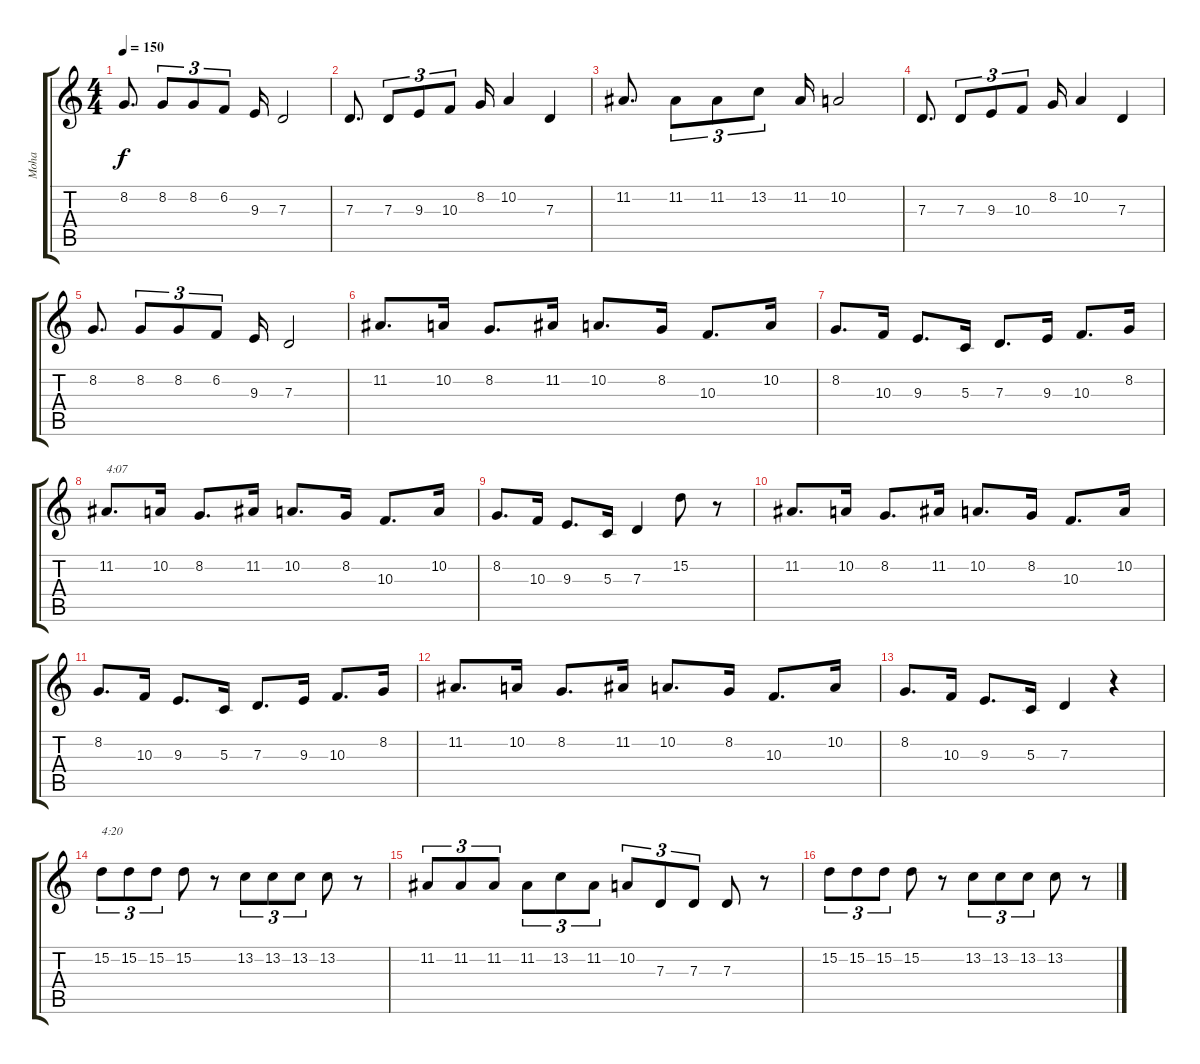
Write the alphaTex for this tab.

\track ("Moha" "Moha") {instrument violin}
\staff {score tabs}
\tuning (E4 B3 G3 D3 A2 E2) {hide}
\ts (4 4)
\tempo 150
\clef g2
\ks c
8.2.8{d dy f} 8.2.8{tu (3 2)} 8.2.8{tu (3 2)} 6.2.8{tu (3 2)} 9.3.16 7.3.2 |
7.3.8{d} 7.3.8{tu (3 2)} 9.3.8{tu (3 2)} 10.3.8{tu (3 2)} 8.2.16 10.2.4 7.3.4 |
11.2.8{d} 11.2.8{tu (3 2)} 11.2.8{tu (3 2)} 13.2.8{tu (3 2)} 11.2.16 10.2.2 |
7.3.8{d} 7.3.8{tu (3 2)} 9.3.8{tu (3 2)} 10.3.8{tu (3 2)} 8.2.16 10.2.4 7.3.4 |
8.2.8{d} 8.2.8{tu (3 2)} 8.2.8{tu (3 2)} 6.2.8{tu (3 2)} 9.3.16 7.3.2 |
11.2.8{d} 10.2.16 8.2.8{d} 11.2.16 10.2.8{d} 8.2.16 10.3.8{d} 10.2.16 |
8.2.8{d} 10.3.16 9.3.8{d} 5.3.16 7.3.8{d} 9.3.16 10.3.8{d} 8.2.16 |
11.2.8{d txt "4:07"} 10.2.16 8.2.8{d} 11.2.16 10.2.8{d} 8.2.16 10.3.8{d} 10.2.16 |
8.2.8{d} 10.3.16 9.3.8{d} 5.3.16 7.3.4 15.2.8 r.8 |
11.2.8{d} 10.2.16 8.2.8{d} 11.2.16 10.2.8{d} 8.2.16 10.3.8{d} 10.2.16 |
8.2.8{d} 10.3.16 9.3.8{d} 5.3.16 7.3.8{d} 9.3.16 10.3.8{d} 8.2.16 |
11.2.8{d} 10.2.16 8.2.8{d} 11.2.16 10.2.8{d} 8.2.16 10.3.8{d} 10.2.16 |
8.2.8{d} 10.3.16 9.3.8{d} 5.3.16 7.3.4 r.4 |
15.2.8{tu (3 2) txt "4:20"} 15.2.8{tu (3 2)} 15.2.8{tu (3 2)} 15.2.8 r.8 13.2.8{tu (3 2)} 13.2.8{tu (3 2)} 13.2.8{tu (3 2)} 13.2.8 r.8 |
11.2.8{tu (3 2)} 11.2.8{tu (3 2)} 11.2.8{tu (3 2)} 11.2.8{tu (3 2)} 13.2.8{tu (3 2)} 11.2.8{tu (3 2)} 10.2.8{tu (3 2)} 7.3.8{tu (3 2)} 7.3.8{tu (3 2)} 7.3.8 r.8 |
15.2.8{tu (3 2)} 15.2.8{tu (3 2)} 15.2.8{tu (3 2)} 15.2.8 r.8 13.2.8{tu (3 2)} 13.2.8{tu (3 2)} 13.2.8{tu (3 2)} 13.2.8 r.8
